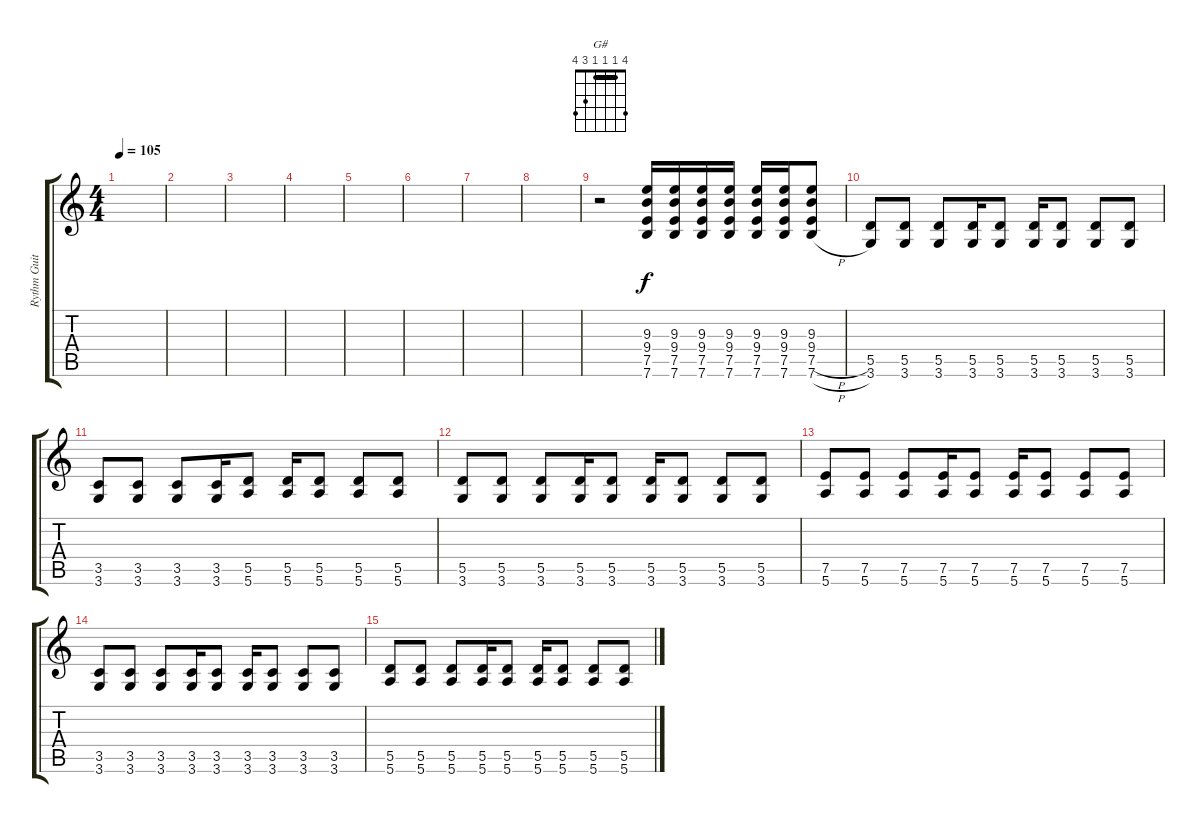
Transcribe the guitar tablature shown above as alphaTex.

\track ("Rythm Guitar" "Rythm Guit") {instrument overdrivenguitar}
\staff {score tabs}
\tuning (E4 B3 G3 D3 A2 E2) {hide}
\chord ("G#" 4 1 1 1 3 4) {barre 1}
\ts (4 4)
\tempo 105
\clef g2
\ks c
|
|
|
|
|
|
|
|
r.2 (9.3 9.4 7.5 7.6).16 (9.3 9.4 7.5 7.6).16 (9.3 9.4 7.5 7.6).16 (9.3 9.4 7.5 7.6).16 (9.3 9.4 7.5 7.6).16 (9.3 9.4 7.5 7.6).16 (9.3 9.4 7.5{h} 7.6{h}).8 |
(5.5 3.6).8 (5.5 3.6).8 (5.5 3.6).8 (5.5 3.6).16 (5.5 3.6).8 (5.5 3.6).16 (5.5 3.6).8 (5.5 3.6).8 (5.5 3.6).8 |
(3.5 3.6).8 (3.5 3.6).8 (3.5 3.6).8 (3.5 3.6).16 (5.5 5.6).8 (5.5 5.6).16 (5.5 5.6).8 (5.5 5.6).8 (5.5 5.6).8 |
(5.5 3.6).8 (5.5 3.6).8 (5.5 3.6).8 (5.5 3.6).16 (5.5 3.6).8 (5.5 3.6).16 (5.5 3.6).8 (5.5 3.6).8 (5.5 3.6).8 |
(7.5 5.6).8 (7.5 5.6).8 (7.5 5.6).8 (7.5 5.6).16 (7.5 5.6).8 (7.5 5.6).16 (7.5 5.6).8 (7.5 5.6).8 (7.5 5.6).8 |
(3.5 3.6).8 (3.5 3.6).8 (3.5 3.6).8 (3.5 3.6).16 (3.5 3.6).8 (3.5 3.6).16 (3.5 3.6).8 (3.5 3.6).8 (3.5 3.6).8 |
(5.5 5.6).8 (5.5 5.6).8 (5.5 5.6).8 (5.5 5.6).16 (5.5 5.6).8 (5.5 5.6).16 (5.5 5.6).8 (5.5 5.6).8 (5.5 5.6).8
